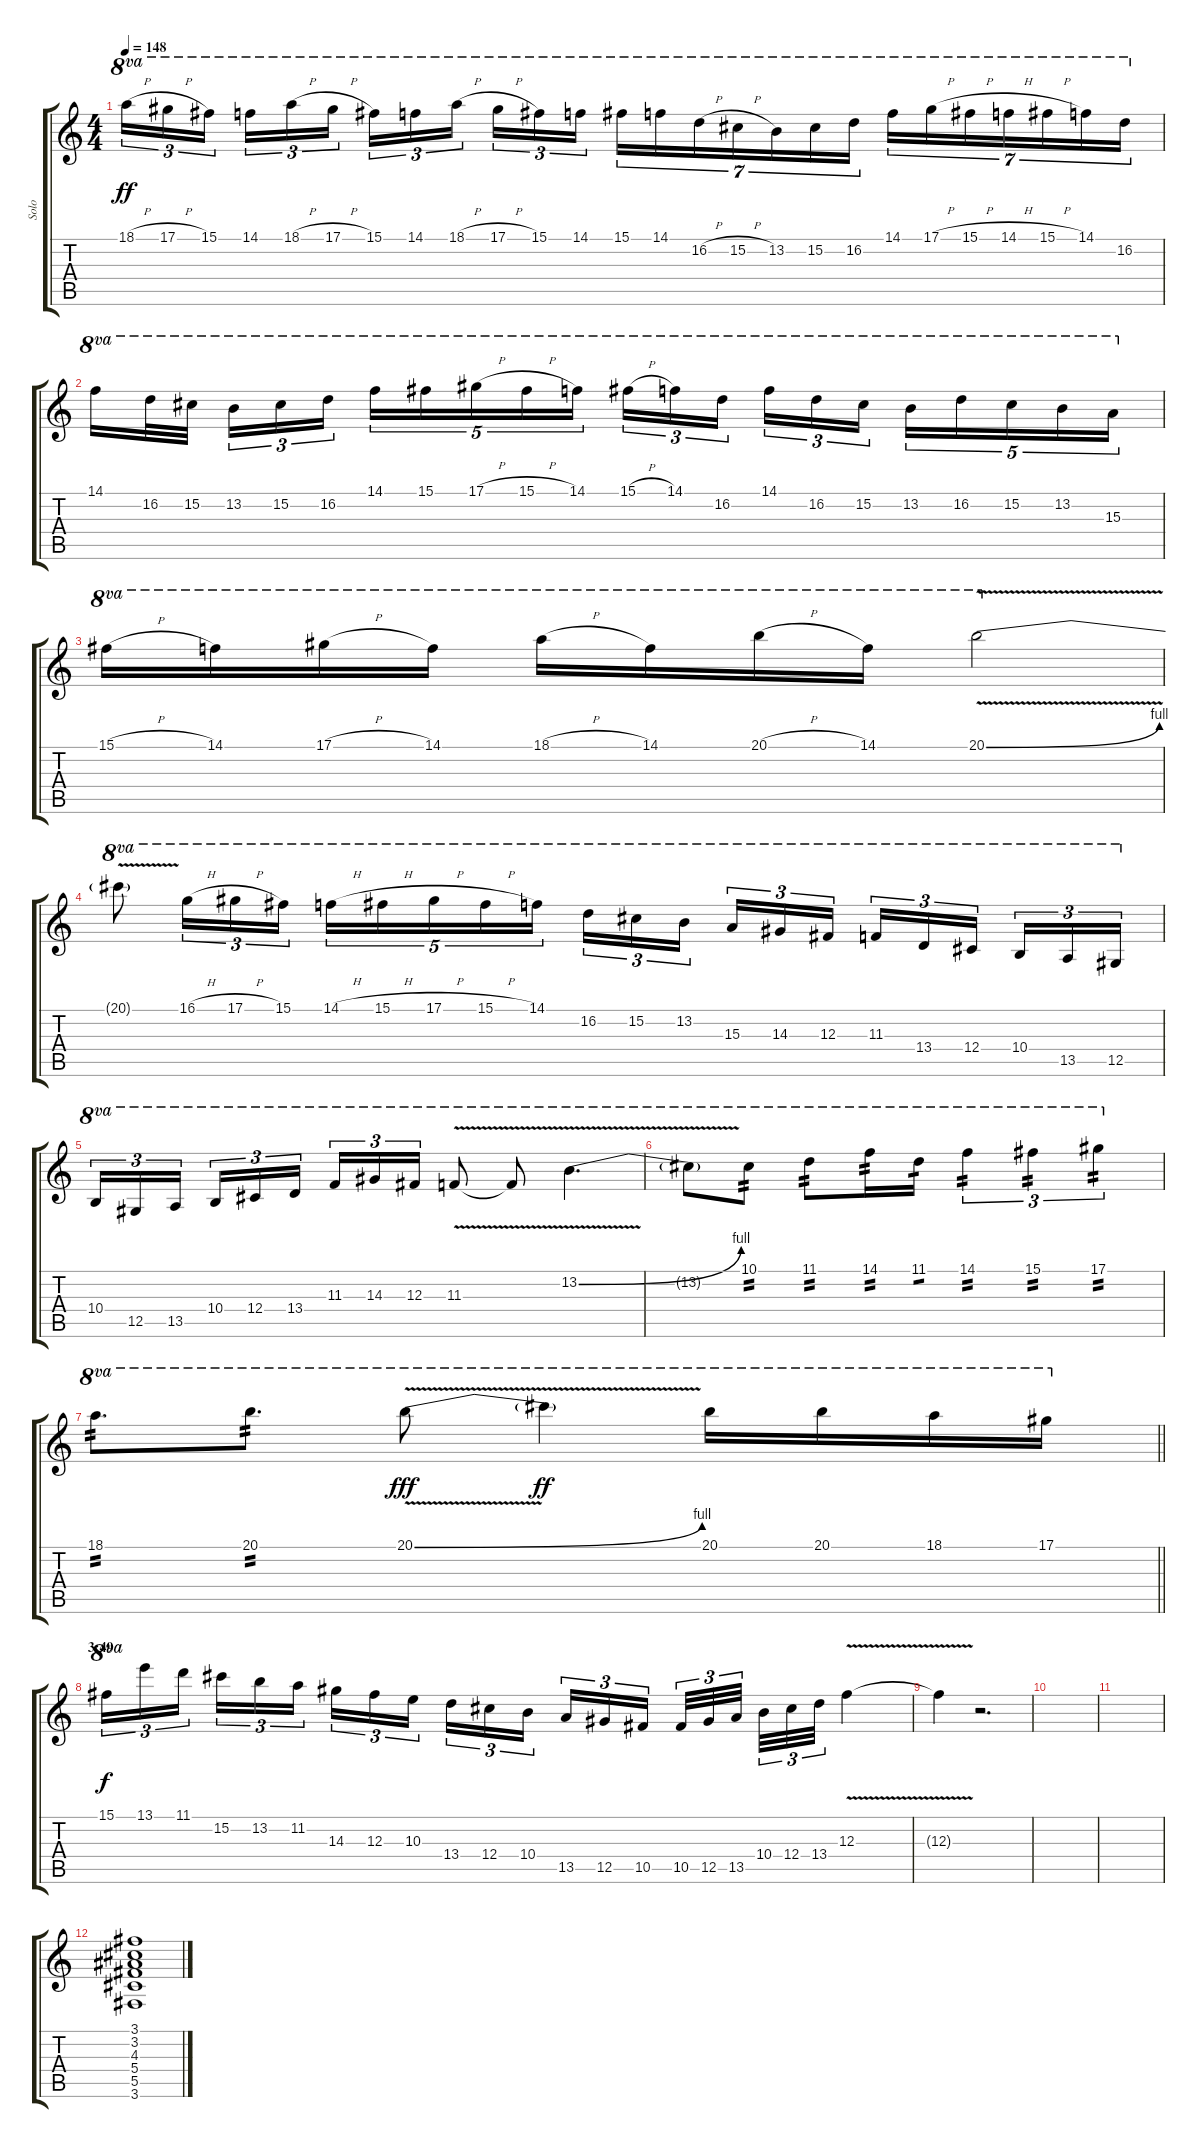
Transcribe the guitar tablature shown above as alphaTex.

\track ("Solo" "Solo") {instrument overdrivenguitar}
\staff {score tabs}
\tuning (Eb4 Bb3 Gb3 Db3 Ab2 Eb2) {hide}
\ts (4 4)
\tempo 148
\clef g2
\ks c
18.1{h}.16{tu (3 2) ot 8va dy ff} 17.1{h}.16{tu (3 2) ot 8va} 15.1.16{tu (3 2) ot 8va beam splitsecondary} 14.1.16{tu (3 2) ot 8va} 18.1{h}.16{tu (3 2) ot 8va} 17.1{h}.16{tu (3 2) ot 8va} 15.1.16{tu (3 2) ot 8va} 14.1.16{tu (3 2) ot 8va} 18.1{h}.16{tu (3 2) ot 8va beam splitsecondary} 17.1{h}.16{tu (3 2) ot 8va} 15.1.16{tu (3 2) ot 8va} 14.1.16{tu (3 2) ot 8va} 15.1.16{tu (7 4) ot 8va} 14.1.16{tu (7 4) ot 8va} 16.2{h}.16{tu (7 4) ot 8va} 15.2{h}.16{tu (7 4) ot 8va} 13.2.16{tu (7 4) ot 8va} 15.2.16{tu (7 4) ot 8va} 16.2.16{tu (7 4) ot 8va} 14.1.16{tu (7 4) ot 8va} 17.1{h}.16{tu (7 4) ot 8va} 15.1{h}.16{tu (7 4) ot 8va} 14.1{h}.16{tu (7 4) ot 8va} 15.1{h}.16{tu (7 4) ot 8va} 14.1.16{tu (7 4) ot 8va} 16.2.16{tu (7 4) ot 8va} |
14.1.16{ot 8va} 16.2.32{ot 8va} 15.2.32{ot 8va beam splitsecondary} 13.2.16{tu (3 2) ot 8va} 15.2.16{tu (3 2) ot 8va} 16.2.16{tu (3 2) ot 8va} 14.1.16{tu (5 4) ot 8va} 15.1.16{tu (5 4) ot 8va} 17.1{h}.16{tu (5 4) ot 8va} 15.1{h}.16{tu (5 4) ot 8va} 14.1.16{tu (5 4) ot 8va} 15.1{h}.16{tu (3 2) ot 8va} 14.1.16{tu (3 2) ot 8va} 16.2.16{tu (3 2) ot 8va beam splitsecondary} 14.1.16{tu (3 2) ot 8va} 16.2.16{tu (3 2) ot 8va} 15.2.16{tu (3 2) ot 8va} 13.2.16{tu (5 4) ot 8va} 16.2.16{tu (5 4) ot 8va} 15.2.16{tu (5 4) ot 8va} 13.2.16{tu (5 4) ot 8va} 15.3.16{tu (5 4) ot 8va} |
15.1{h}.16{ot 8va} 14.1.16{ot 8va} 17.1{h}.16{ot 8va} 14.1.16{ot 8va} 18.1{h}.16{ot 8va} 14.1.16{ot 8va} 20.1{h}.16{ot 8va} 14.1.16{ot 8va} 20.1{be (bend 0 0 60 4) v}.2{ot 8va} |
20.1{t}.8{ot 8va} 16.1{h}.16{tu (3 2) ot 8va} 17.1{h}.16{tu (3 2) ot 8va} 15.1.16{tu (3 2) ot 8va} 14.1{h}.16{tu (5 4) ot 8va} 15.1{h}.16{tu (5 4) ot 8va} 17.1{h}.16{tu (5 4) ot 8va} 15.1{h}.16{tu (5 4) ot 8va} 14.1.16{tu (5 4) ot 8va} 16.2.16{tu (3 2) ot 8va} 15.2.16{tu (3 2) ot 8va} 13.2.16{tu (3 2) ot 8va beam splitsecondary} 15.3.16{tu (3 2) ot 8va} 14.3.16{tu (3 2) ot 8va} 12.3.16{tu (3 2) ot 8va} 11.3.16{tu (3 2) ot 8va} 13.4.16{tu (3 2) ot 8va} 12.4.16{tu (3 2) ot 8va beam splitsecondary} 10.4.16{tu (3 2) ot 8va} 13.5.16{tu (3 2) ot 8va} 12.5.16{tu (3 2) ot 8va} |
10.4.16{tu (3 2) ot 8va} 12.5.16{tu (3 2) ot 8va} 13.5.16{tu (3 2) ot 8va beam splitsecondary} 10.4.16{tu (3 2) ot 8va} 12.4.16{tu (3 2) ot 8va} 13.4.16{tu (3 2) ot 8va} 11.3.16{tu (3 2) ot 8va} 14.3.16{tu (3 2) ot 8va} 12.3.16{tu (3 2) ot 8va} 11.3{v}.8{ot 8va} 11.3{t}.8{ot 8va} 13.2{be (bend 0 0 60 4) v}.4{d ot 8va} |
13.2{t}.8{ot 8va} 10.1.8{ot 8va tp 2} 11.1.8{ot 8va tp 2} 14.1.16{ot 8va tp 2} 11.1.16{ot 8va tp 1} 14.1.4{tu (3 2) ot 8va tp 2} 15.1.4{tu (3 2) ot 8va tp 2} 17.1.4{tu (3 2) ot 8va tp 2} |
\barLineRight lightlight
18.1.8{d ot 8va tp 2} 20.1.8{d ot 8va tp 2} 20.1{be (bend 0 0 60 4) v}.8{ot 8va dy fff} 20.1{t}.4{ot 8va dy ff} 20.1.16{ot 8va} 20.1.16{ot 8va} 18.1.16{ot 8va} 17.1.16{ot 8va} |
\section ("" "3:49")
15.1.16{tu (3 2) ot 8va dy f volume 10} 13.1.16{tu (3 2)} 11.1.16{tu (3 2) beam splitsecondary} 15.2.16{tu (3 2)} 13.2.16{tu (3 2)} 11.2.16{tu (3 2)} 14.3.16{tu (3 2)} 12.3.16{tu (3 2)} 10.3.16{tu (3 2) beam splitsecondary} 13.4.16{tu (3 2)} 12.4.16{tu (3 2)} 10.4.16{tu (3 2)} 13.5.16{tu (3 2)} 12.5.16{tu (3 2)} 10.5.16{tu (3 2) beam splitsecondary} 10.5.32{tu (3 2)} 12.5.32{tu (3 2)} 13.5.32{tu (3 2) beam splitsecondary} 10.4.32{tu (3 2)} 12.4.32{tu (3 2)} 13.4.32{tu (3 2)} 12.3{v}.4 |
12.3{t}.4 r.2{d} |
|
|
(3.1 3.2 4.3 5.4 5.5 3.6).1
